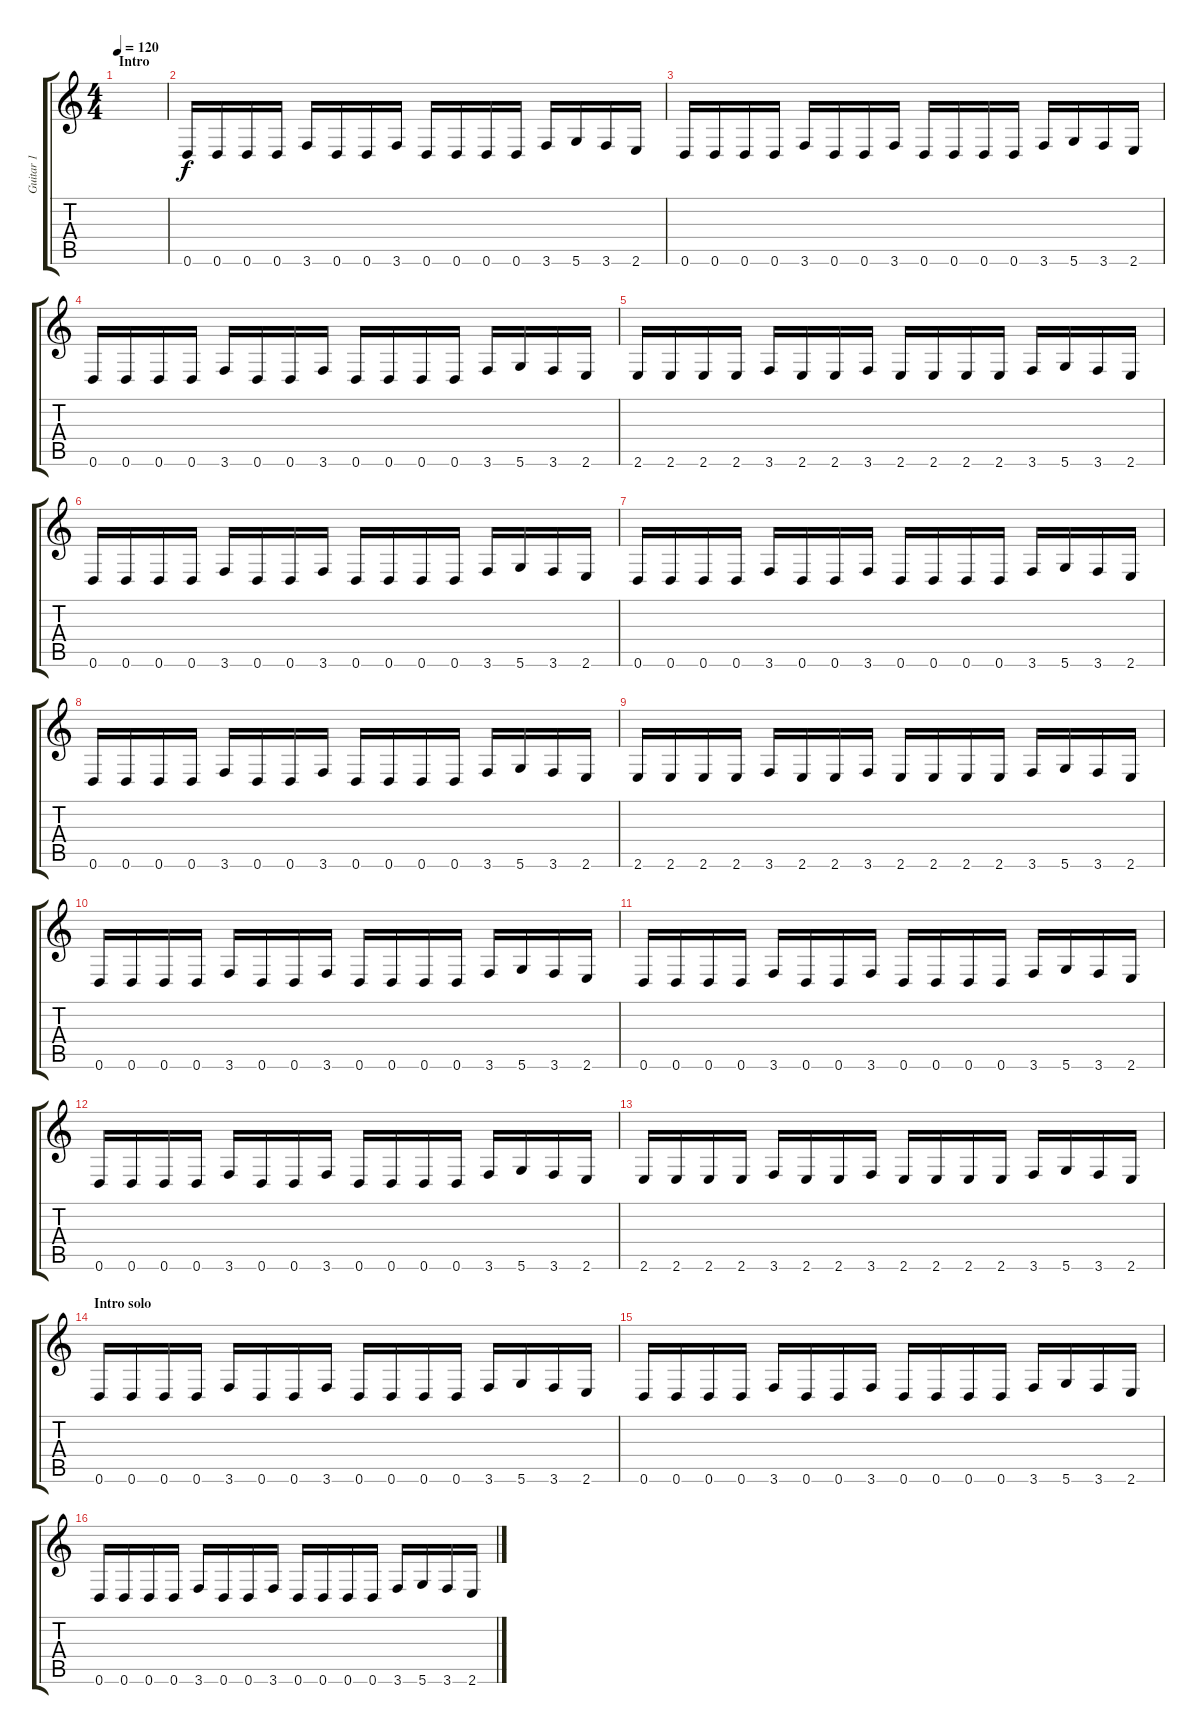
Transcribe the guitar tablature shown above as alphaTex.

\track ("Guitar 1" "Guitar 1") {instrument distortionguitar}
\staff {score tabs}
\tuning (E4 B3 G3 D3 A2 D2) {hide}
\ts (4 4)
\section ("" "Intro")
\tempo 120
\clef g2
\ks c
|
0.6.16 0.6.16 0.6.16 0.6.16 3.6.16 0.6.16 0.6.16 3.6.16 0.6.16 0.6.16 0.6.16 0.6.16 3.6.16 5.6.16 3.6.16 2.6.16 |
0.6.16 0.6.16 0.6.16 0.6.16 3.6.16 0.6.16 0.6.16 3.6.16 0.6.16 0.6.16 0.6.16 0.6.16 3.6.16 5.6.16 3.6.16 2.6.16 |
0.6.16 0.6.16 0.6.16 0.6.16 3.6.16 0.6.16 0.6.16 3.6.16 0.6.16 0.6.16 0.6.16 0.6.16 3.6.16 5.6.16 3.6.16 2.6.16 |
2.6.16 2.6.16 2.6.16 2.6.16 3.6.16 2.6.16 2.6.16 3.6.16 2.6.16 2.6.16 2.6.16 2.6.16 3.6.16 5.6.16 3.6.16 2.6.16 |
0.6.16 0.6.16 0.6.16 0.6.16 3.6.16 0.6.16 0.6.16 3.6.16 0.6.16 0.6.16 0.6.16 0.6.16 3.6.16 5.6.16 3.6.16 2.6.16 |
0.6.16 0.6.16 0.6.16 0.6.16 3.6.16 0.6.16 0.6.16 3.6.16 0.6.16 0.6.16 0.6.16 0.6.16 3.6.16 5.6.16 3.6.16 2.6.16 |
0.6.16 0.6.16 0.6.16 0.6.16 3.6.16 0.6.16 0.6.16 3.6.16 0.6.16 0.6.16 0.6.16 0.6.16 3.6.16 5.6.16 3.6.16 2.6.16 |
2.6.16 2.6.16 2.6.16 2.6.16 3.6.16 2.6.16 2.6.16 3.6.16 2.6.16 2.6.16 2.6.16 2.6.16 3.6.16 5.6.16 3.6.16 2.6.16 |
0.6.16 0.6.16 0.6.16 0.6.16 3.6.16 0.6.16 0.6.16 3.6.16 0.6.16 0.6.16 0.6.16 0.6.16 3.6.16 5.6.16 3.6.16 2.6.16 |
0.6.16 0.6.16 0.6.16 0.6.16 3.6.16 0.6.16 0.6.16 3.6.16 0.6.16 0.6.16 0.6.16 0.6.16 3.6.16 5.6.16 3.6.16 2.6.16 |
0.6.16 0.6.16 0.6.16 0.6.16 3.6.16 0.6.16 0.6.16 3.6.16 0.6.16 0.6.16 0.6.16 0.6.16 3.6.16 5.6.16 3.6.16 2.6.16 |
2.6.16 2.6.16 2.6.16 2.6.16 3.6.16 2.6.16 2.6.16 3.6.16 2.6.16 2.6.16 2.6.16 2.6.16 3.6.16 5.6.16 3.6.16 2.6.16 |
\section ("" "Intro solo")
0.6.16 0.6.16 0.6.16 0.6.16 3.6.16 0.6.16 0.6.16 3.6.16 0.6.16 0.6.16 0.6.16 0.6.16 3.6.16 5.6.16 3.6.16 2.6.16 |
0.6.16 0.6.16 0.6.16 0.6.16 3.6.16 0.6.16 0.6.16 3.6.16 0.6.16 0.6.16 0.6.16 0.6.16 3.6.16 5.6.16 3.6.16 2.6.16 |
0.6.16 0.6.16 0.6.16 0.6.16 3.6.16 0.6.16 0.6.16 3.6.16 0.6.16 0.6.16 0.6.16 0.6.16 3.6.16 5.6.16 3.6.16 2.6.16
